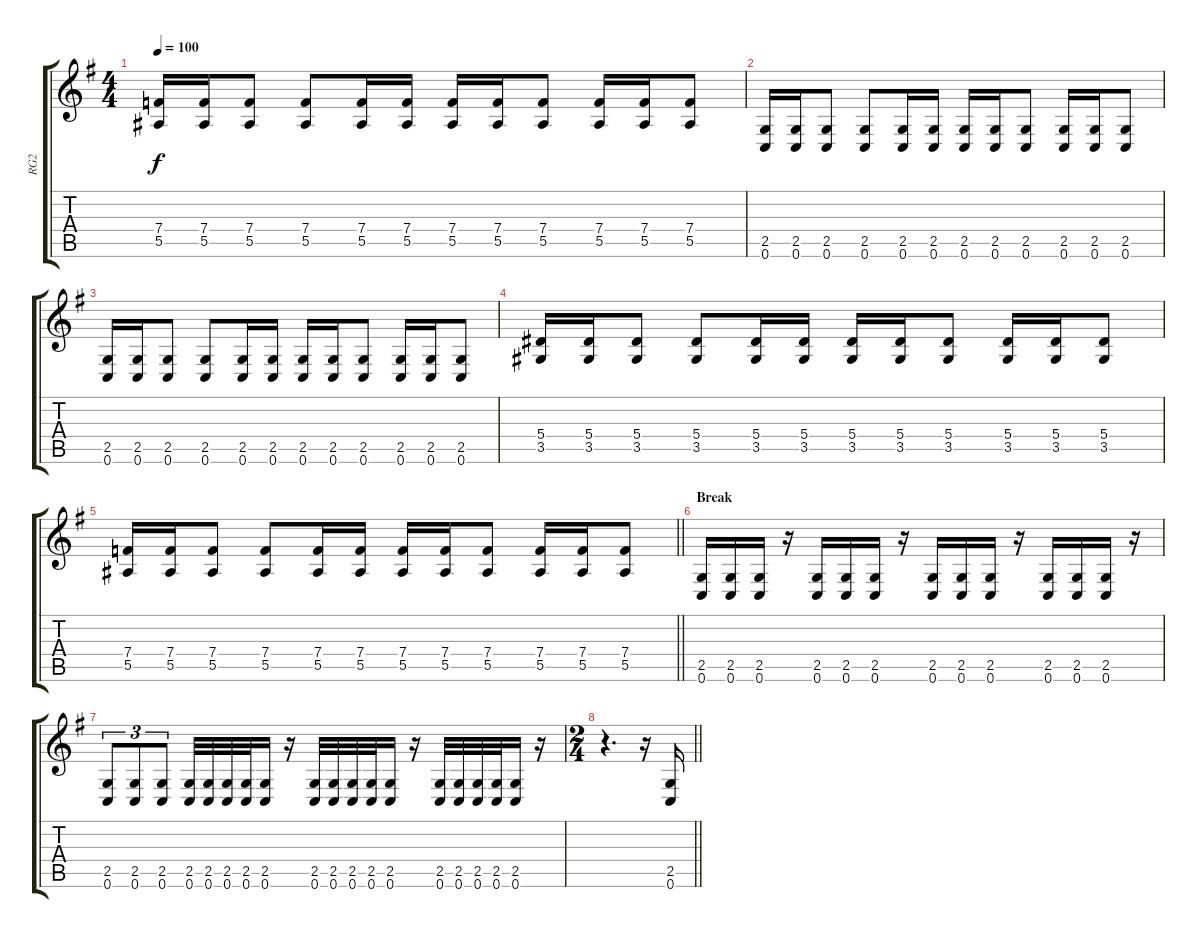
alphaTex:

\track ("RG2" "RG2") {instrument distortionguitar}
\staff {score tabs}
\tuning (C4 G3 Eb3 Bb2 F2 C2) {hide}
\ts (4 4)
\tempo 100
\clef g2
\ks eminor
(7.4 5.5).16{dy f} (7.4 5.5).16 (7.4 5.5).8 (7.4 5.5).8 (7.4 5.5).16 (7.4 5.5).16 (7.4 5.5).16 (7.4 5.5).16 (7.4 5.5).8 (7.4 5.5).16 (7.4 5.5).16 (7.4 5.5).8 |
(2.5 0.6).16 (2.5 0.6).16 (2.5 0.6).8 (2.5 0.6).8 (2.5 0.6).16 (2.5 0.6).16 (2.5 0.6).16 (2.5 0.6).16 (2.5 0.6).8 (2.5 0.6).16 (2.5 0.6).16 (2.5 0.6).8 |
(2.5 0.6).16 (2.5 0.6).16 (2.5 0.6).8 (2.5 0.6).8 (2.5 0.6).16 (2.5 0.6).16 (2.5 0.6).16 (2.5 0.6).16 (2.5 0.6).8 (2.5 0.6).16 (2.5 0.6).16 (2.5 0.6).8 |
(5.4 3.5).16 (5.4 3.5).16 (5.4 3.5).8 (5.4 3.5).8 (5.4 3.5).16 (5.4 3.5).16 (5.4 3.5).16 (5.4 3.5).16 (5.4 3.5).8 (5.4 3.5).16 (5.4 3.5).16 (5.4 3.5).8 |
\barLineRight lightlight
(7.4 5.5).16 (7.4 5.5).16 (7.4 5.5).8 (7.4 5.5).8 (7.4 5.5).16 (7.4 5.5).16 (7.4 5.5).16 (7.4 5.5).16 (7.4 5.5).8 (7.4 5.5).16 (7.4 5.5).16 (7.4 5.5).8 |
\section ("" "Break")
(2.5 0.6).16 (2.5 0.6).16 (2.5 0.6).16 r.16 (2.5 0.6).16 (2.5 0.6).16 (2.5 0.6).16 r.16 (2.5 0.6).16 (2.5 0.6).16 (2.5 0.6).16 r.16 (2.5 0.6).16 (2.5 0.6).16 (2.5 0.6).16 r.16 |
(2.5 0.6).8{tu (3 2)} (2.5 0.6).8{tu (3 2)} (2.5 0.6).8{tu (3 2)} (2.5 0.6).32 (2.5 0.6).32 (2.5 0.6).32 (2.5 0.6).32 (2.5 0.6).16 r.16 (2.5 0.6).32 (2.5 0.6).32 (2.5 0.6).32 (2.5 0.6).32 (2.5 0.6).16 r.16 (2.5 0.6).32 (2.5 0.6).32 (2.5 0.6).32 (2.5 0.6).32 (2.5 0.6).16 r.16 |
\ts (2 4)
\barLineRight lightlight
r.4{d} r.16 (2.5 0.6).16{balance 0}
